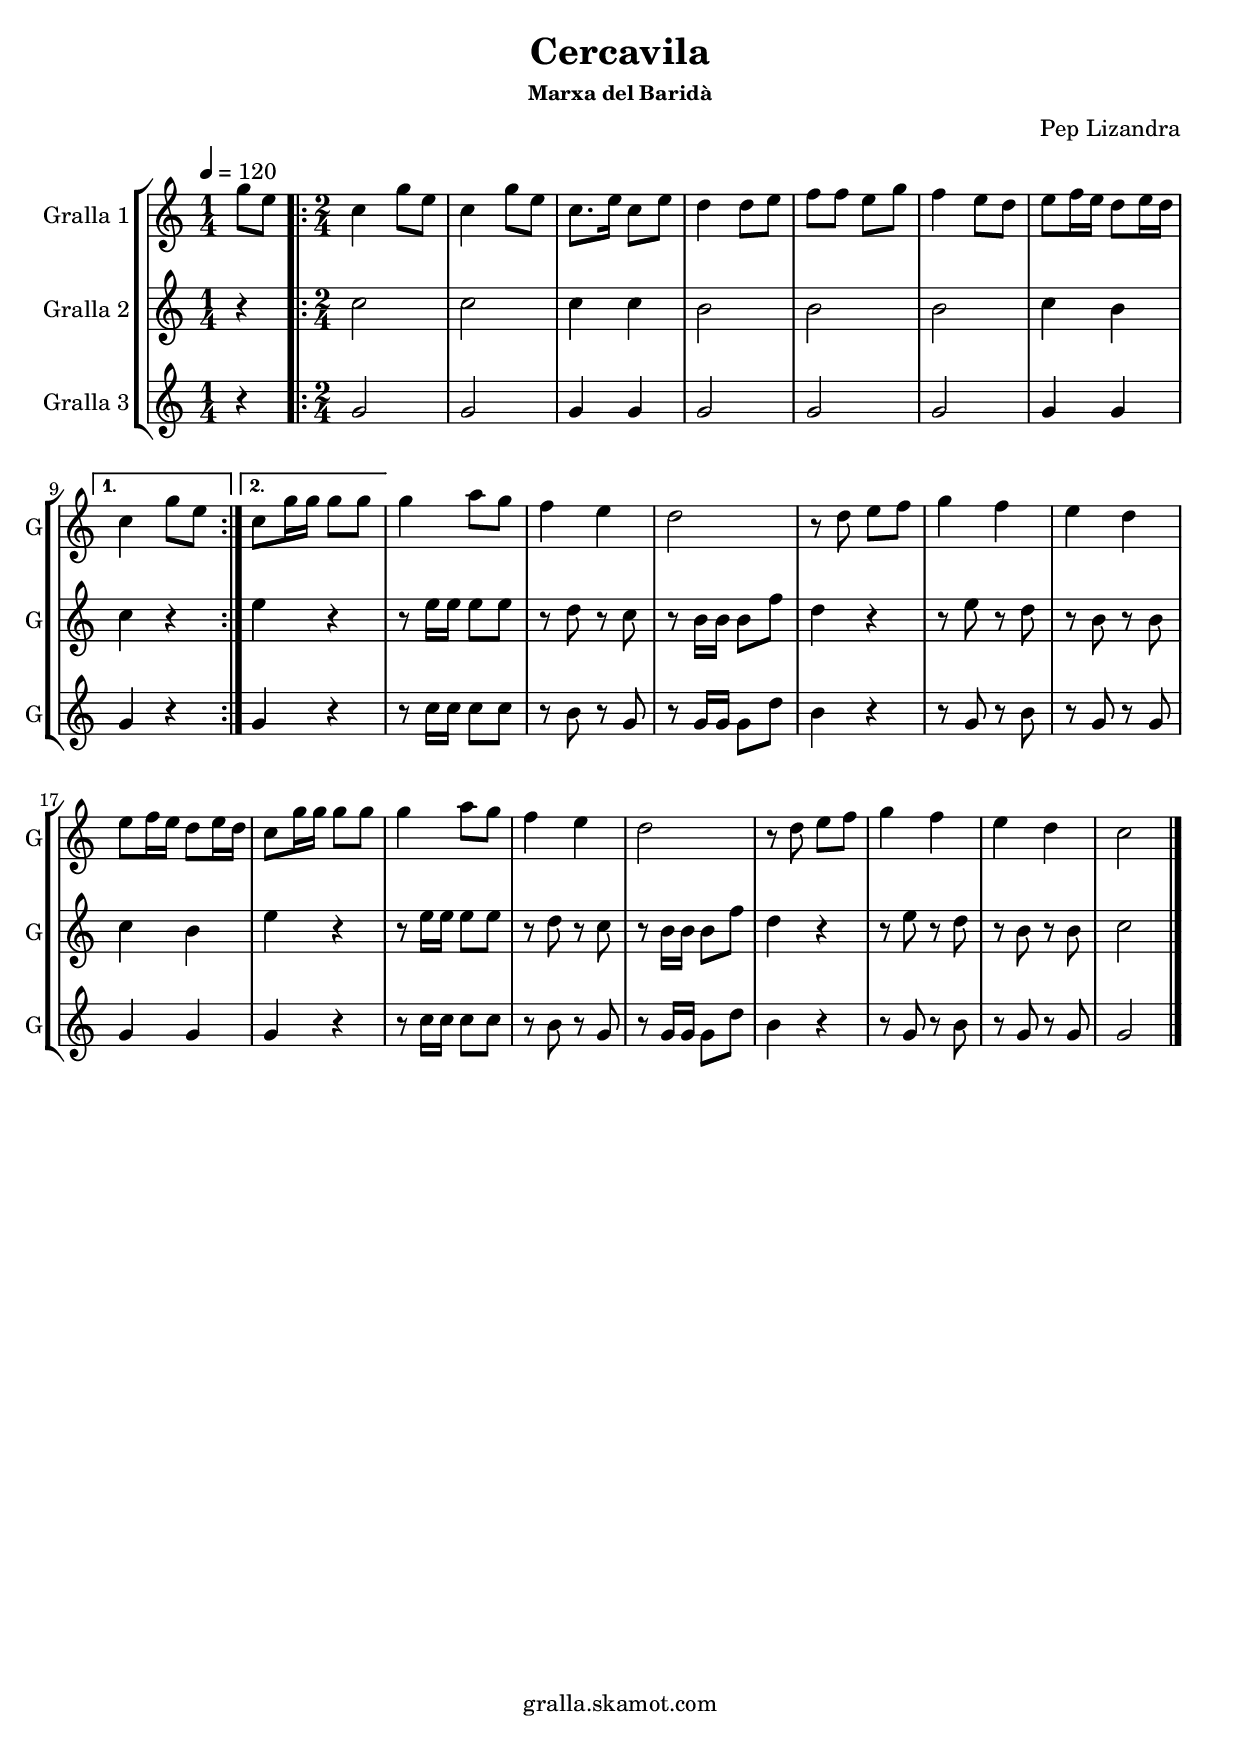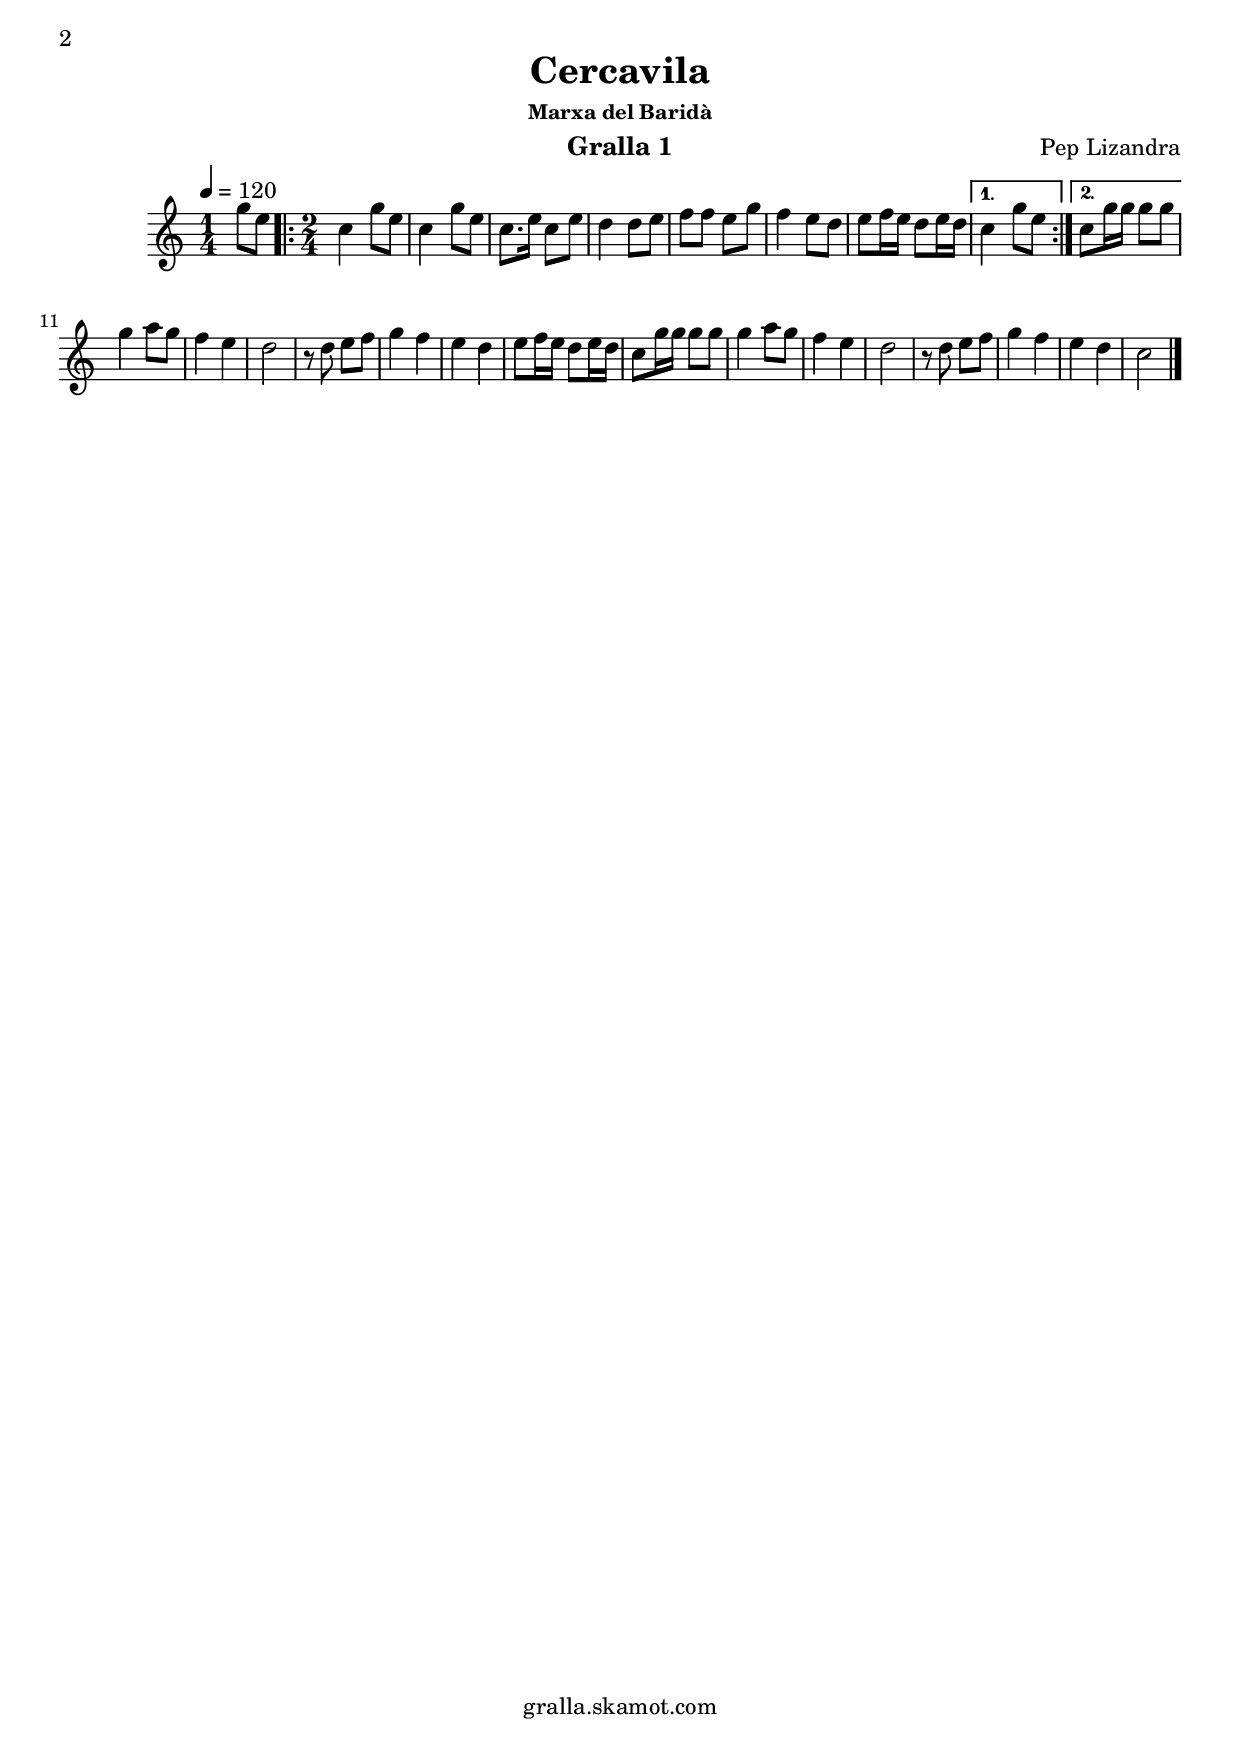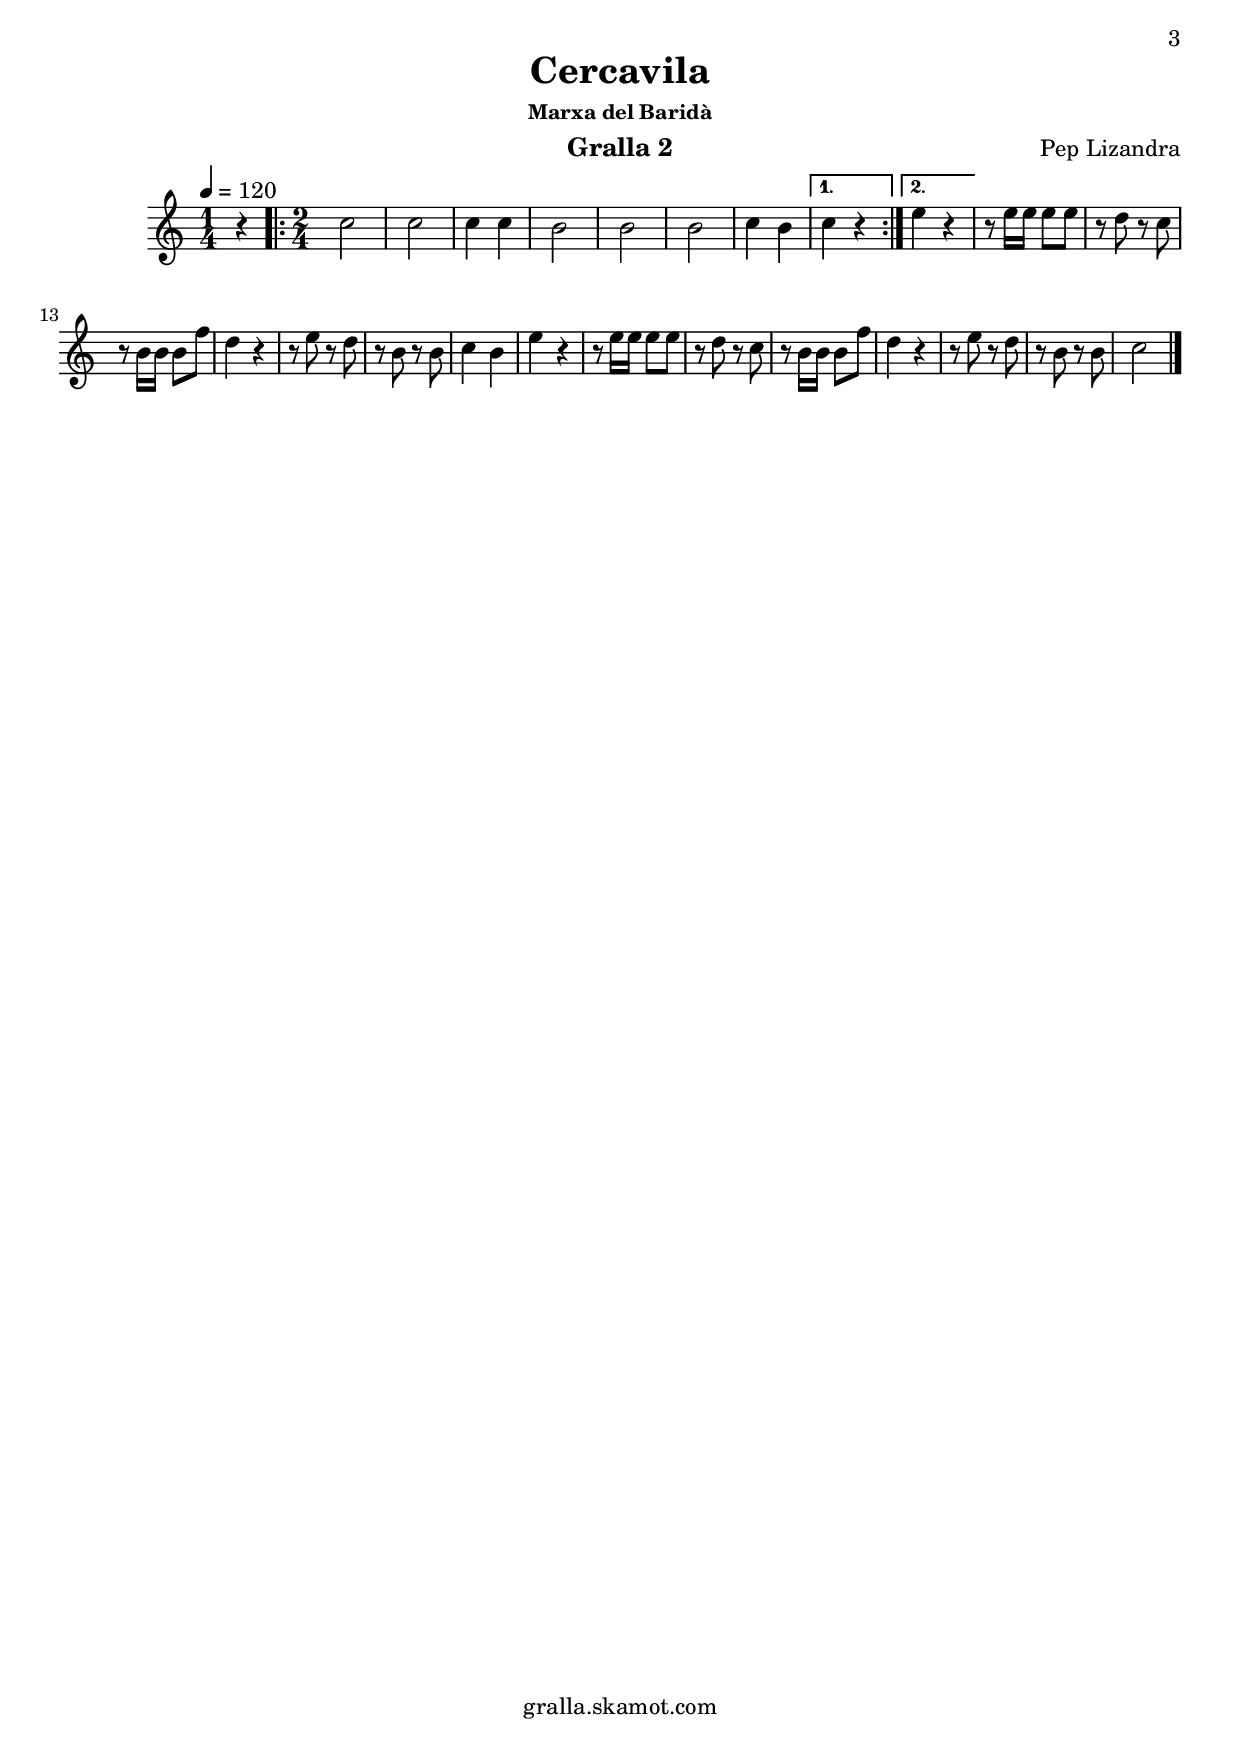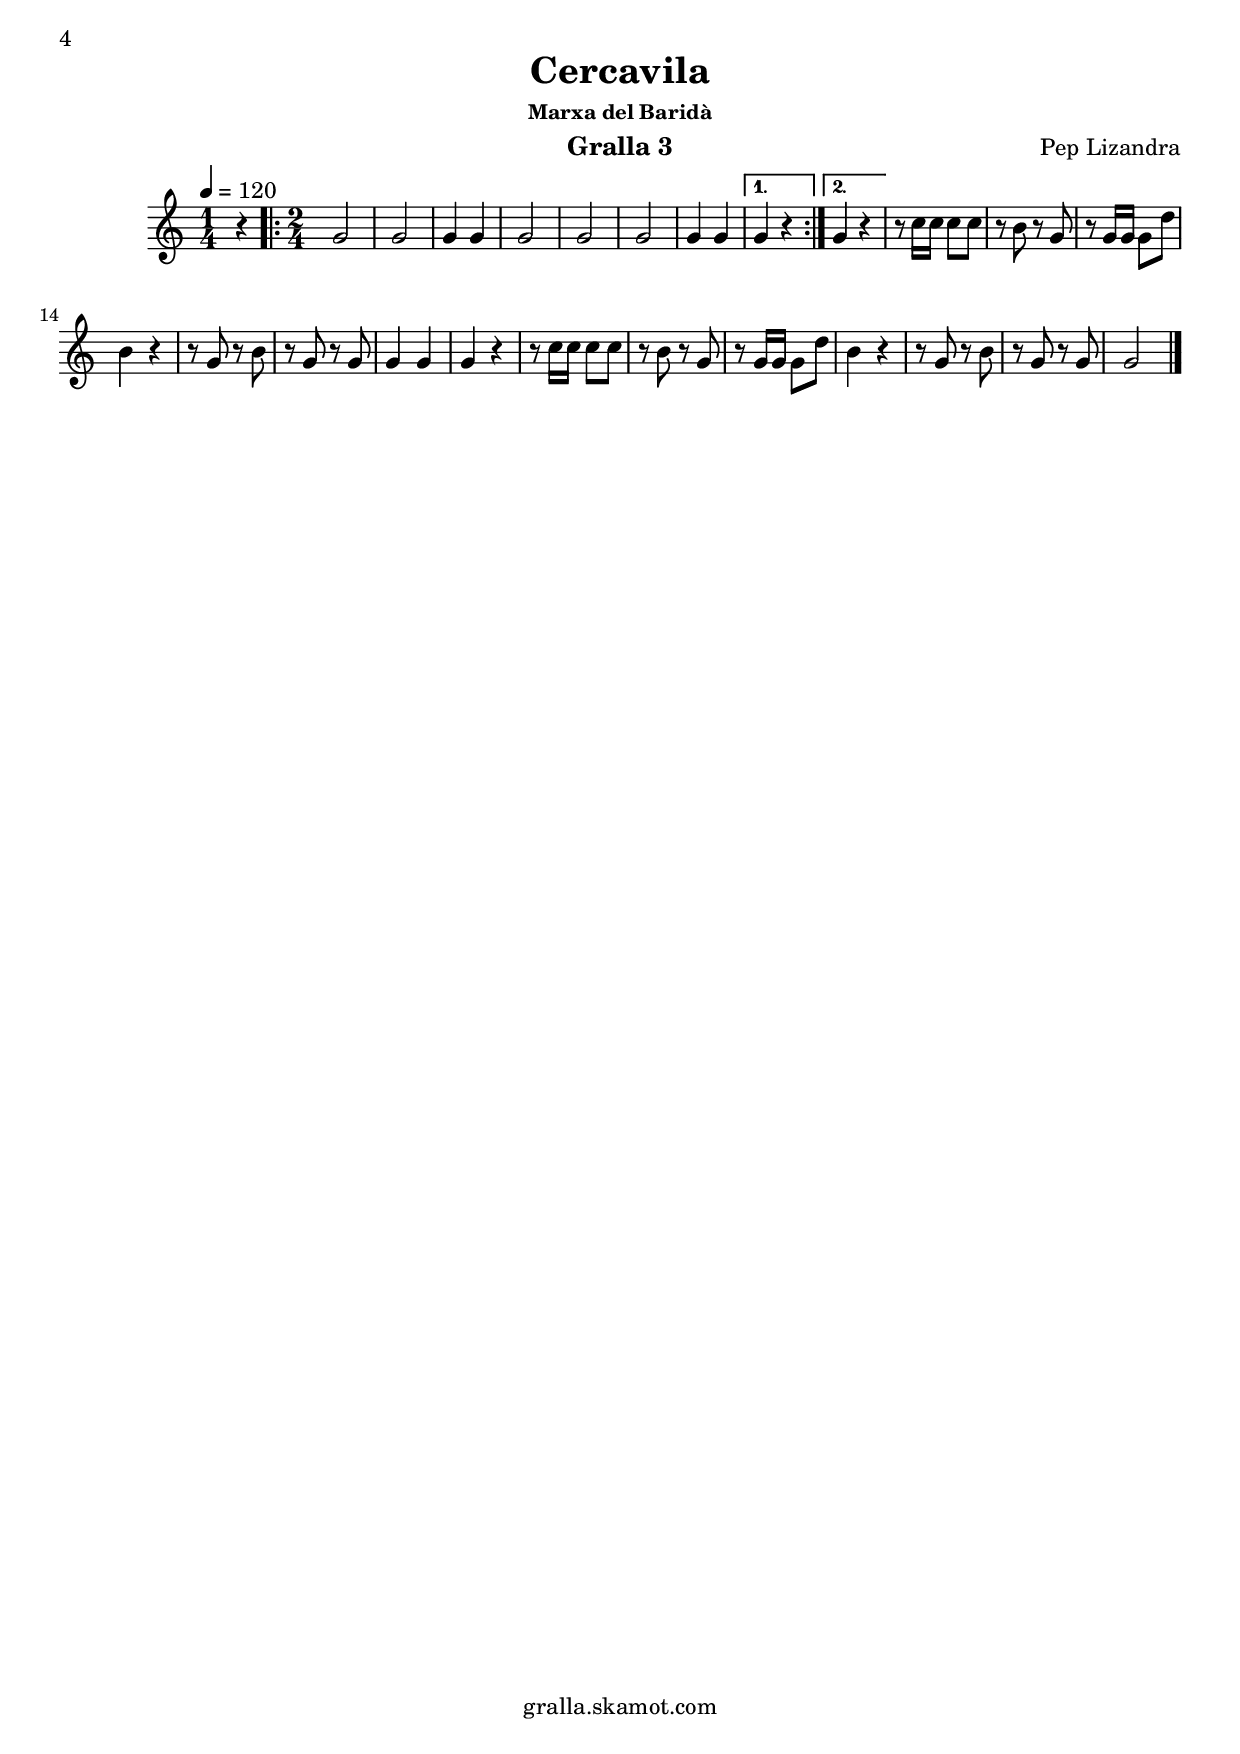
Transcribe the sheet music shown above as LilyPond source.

\version "2.16.2"

\header {
  dedication=""
  title="Cercavila"
  subtitle=""
  subsubtitle="Marxa del Baridà"
  poet=""
  meter=""
  piece=""
  composer="Pep Lizandra"
  arranger=""
  opus=""
  instrument=""
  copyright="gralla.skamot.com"
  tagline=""
}

liniaroAa =
\relative g''
{
  \tempo 4=120
  \clef treble
  \key c \major
  \time 1/4
  g8 e  |
  \time 2/4   \repeat volta 2 { c4 g'8 e  |
  c4 g'8 e  |
  c8. e16 c8 e  |
  %05
  d4 d8 e  |
  f8 f e g  |
  f4 e8 d  |
  e8 f16 e d8 e16 d }
  \alternative { { c4 g'8 e }
  %10
  { c8 g'16 g g8 g } }
  g4 a8 g  |
  f4 e  |
  d2  |
  r8 d e f  |
  %15
  g4 f  |
  e4 d  |
  e8 f16 e d8 e16 d  |
  c8 g'16 g g8 g  |
  g4 a8 g  |
  %20
  f4 e  |
  d2  |
  r8 d e f  |
  g4 f  |
  e4 d  |
  %25
  c2  \bar "|."
}

liniaroAb =
\relative c''
{
  \tempo 4=120
  \clef treble
  \key c \major
  \time 1/4
  r4  |
  \time 2/4   \repeat volta 2 { c2  |
  c2  |
  c4 c  |
  %05
  b2  |
  b2  |
  b2  |
  c4 b }
  \alternative { { c4 r }
  %10
  { e4 r } }
  r8 e16 e e8 e  |
  r8 d r c  |
  r8 b16 b b8 f'  |
  d4 r  |
  %15
  r8 e r d  |
  r8 b r b  |
  c4 b  |
  e4 r  |
  r8 e16 e e8 e  |
  %20
  r8 d r c  |
  r8 b16 b b8 f'  |
  d4 r  |
  r8 e r d  |
  r8 b r b  |
  %25
  c2  \bar "|."
}

liniaroAc =
\relative g'
{
  \tempo 4=120
  \clef treble
  \key c \major
  \time 1/4
  r4  |
  \time 2/4   \repeat volta 2 { g2  |
  g2  |
  g4 g  |
  %05
  g2  |
  g2  |
  g2  |
  g4 g }
  \alternative { { g4 r }
  %10
  { g4 r } }
  r8 c16 c c8 c  |
  r8 b r g  |
  r8 g16 g g8 d'  |
  b4 r  |
  %15
  r8 g r b  |
  r8 g r g  |
  g4 g  |
  g4 r  |
  r8 c16 c c8 c  |
  %20
  r8 b r g  |
  r8 g16 g g8 d'  |
  b4 r  |
  r8 g r b  |
  r8 g r g  |
  %25
  g2  \bar "|."
}

\bookpart {
  \score {
    \new StaffGroup {
      \override Score.RehearsalMark #'self-alignment-X = #LEFT
      <<
        \new Staff \with {instrumentName = #"Gralla 1" shortInstrumentName = #"G"} \liniaroAa
        \new Staff \with {instrumentName = #"Gralla 2" shortInstrumentName = #"G"} \liniaroAb
        \new Staff \with {instrumentName = #"Gralla 3" shortInstrumentName = #"G"} \liniaroAc
      >>
    }
    \layout {}
  }
  \score { \unfoldRepeats
    \new StaffGroup {
      \override Score.RehearsalMark #'self-alignment-X = #LEFT
      <<
        \new Staff \with {instrumentName = #"Gralla 1" shortInstrumentName = #"G"} \liniaroAa
        \new Staff \with {instrumentName = #"Gralla 2" shortInstrumentName = #"G"} \liniaroAb
        \new Staff \with {instrumentName = #"Gralla 3" shortInstrumentName = #"G"} \liniaroAc
      >>
    }
    \midi {
      \set Staff.midiInstrument = "oboe"
      \set DrumStaff.midiInstrument = "drums"
    }
  }
}

\bookpart {
  \header {instrument="Gralla 1"}
  \score {
    \new StaffGroup {
      \override Score.RehearsalMark #'self-alignment-X = #LEFT
      <<
        \new Staff \liniaroAa
      >>
    }
    \layout {}
  }
  \score { \unfoldRepeats
    \new StaffGroup {
      \override Score.RehearsalMark #'self-alignment-X = #LEFT
      <<
        \new Staff \liniaroAa
      >>
    }
    \midi {
      \set Staff.midiInstrument = "oboe"
      \set DrumStaff.midiInstrument = "drums"
    }
  }
}

\bookpart {
  \header {instrument="Gralla 2"}
  \score {
    \new StaffGroup {
      \override Score.RehearsalMark #'self-alignment-X = #LEFT
      <<
        \new Staff \liniaroAb
      >>
    }
    \layout {}
  }
  \score { \unfoldRepeats
    \new StaffGroup {
      \override Score.RehearsalMark #'self-alignment-X = #LEFT
      <<
        \new Staff \liniaroAb
      >>
    }
    \midi {
      \set Staff.midiInstrument = "oboe"
      \set DrumStaff.midiInstrument = "drums"
    }
  }
}

\bookpart {
  \header {instrument="Gralla 3"}
  \score {
    \new StaffGroup {
      \override Score.RehearsalMark #'self-alignment-X = #LEFT
      <<
        \new Staff \liniaroAc
      >>
    }
    \layout {}
  }
  \score { \unfoldRepeats
    \new StaffGroup {
      \override Score.RehearsalMark #'self-alignment-X = #LEFT
      <<
        \new Staff \liniaroAc
      >>
    }
    \midi {
      \set Staff.midiInstrument = "oboe"
      \set DrumStaff.midiInstrument = "drums"
    }
  }
}

